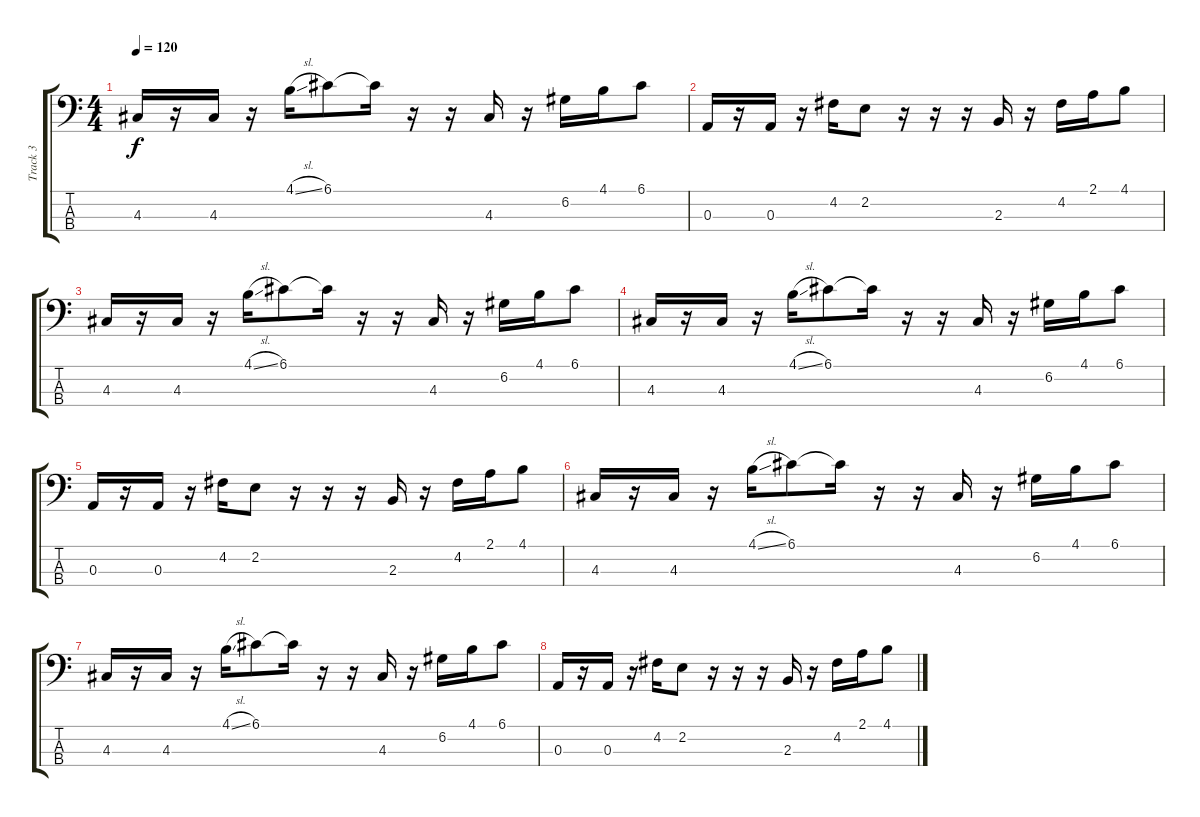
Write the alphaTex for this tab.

\track ("Track 3" "Track 3") {instrument electricbasspick}
\staff {score tabs}
\tuning (G2 D2 A1 E1) {hide}
\ts (4 4)
\tempo 120
\clef f4
\ks c
4.3.16{dy f} r.16 4.3.16 r.16 4.1{sl}.16 6.1.8 6.1{t}.16 r.16 r.16 4.3.16 r.16 6.2.16 4.1.16 6.1.8 |
0.3.16 r.16 0.3.16 r.16 4.2.16 2.2.8 r.16 r.16 r.16 2.3.16 r.16 4.2.16 2.1.16 4.1.8 |
4.3.16 r.16 4.3.16 r.16 4.1{sl}.16 6.1.8 6.1{t}.16 r.16 r.16 4.3.16 r.16 6.2.16 4.1.16 6.1.8 |
4.3.16 r.16 4.3.16 r.16 4.1{sl}.16 6.1.8 6.1{t}.16 r.16 r.16 4.3.16 r.16 6.2.16 4.1.16 6.1.8 |
0.3.16 r.16 0.3.16 r.16 4.2.16 2.2.8 r.16 r.16 r.16 2.3.16 r.16 4.2.16 2.1.16 4.1.8 |
4.3.16 r.16 4.3.16 r.16 4.1{sl}.16 6.1.8 6.1{t}.16 r.16 r.16 4.3.16 r.16 6.2.16 4.1.16 6.1.8 |
4.3.16 r.16 4.3.16 r.16 4.1{sl}.16 6.1.8 6.1{t}.16 r.16 r.16 4.3.16 r.16 6.2.16 4.1.16 6.1.8 |
0.3.16 r.16 0.3.16 r.16 4.2.16 2.2.8 r.16 r.16 r.16 2.3.16 r.16 4.2.16 2.1.16 4.1.8
